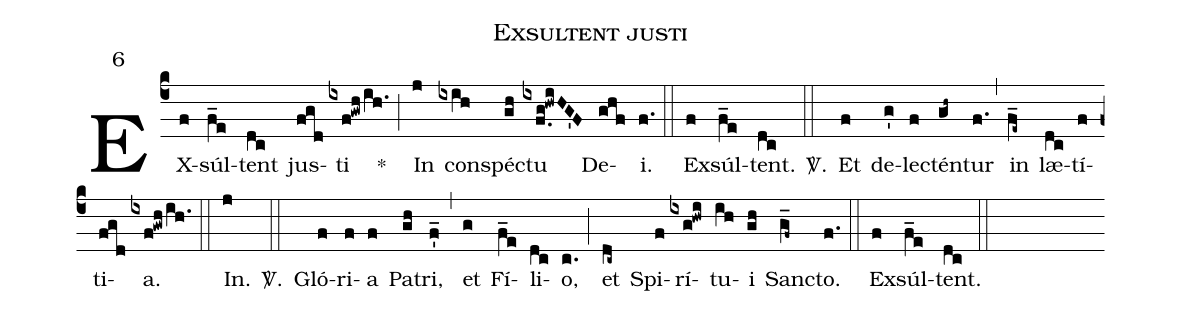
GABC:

name: Exsultent justi;
mode: 6;
%%
(c4)
EX(f)súl(f_e)tent(dc) jus(fgd)ti(ixf!gwhih.) *(;)
In(j) con(ixih)spéc(gh)tu(ixf.g!hwiHG'F) De(ghf)i.(f.) (::)
Ex(f)súl(f_e)tent.(dc) <sp>V/</sp>.(::)
Et(f) de(g')lec(f)tén(gh~)tur(f.) (,)
in(f_e~) læ(dc)tí(f)ti(fgd)a.(ixf!gwhih.) (::)
In.(j) <sp>V/</sp>.(::)
Gló(f)ri(f)a(f) Pa(gh)tri,(f'_) (,)
et(g) Fí(f_e)li(dc)o,(c.) (;)
et(dc~) Spi(f)rí(ixg!hwi)tu(ih)i(gh) Sanc(g_f~)to.(f.) (::)
Ex(f)súl(f_e)tent.(dc) (::)
